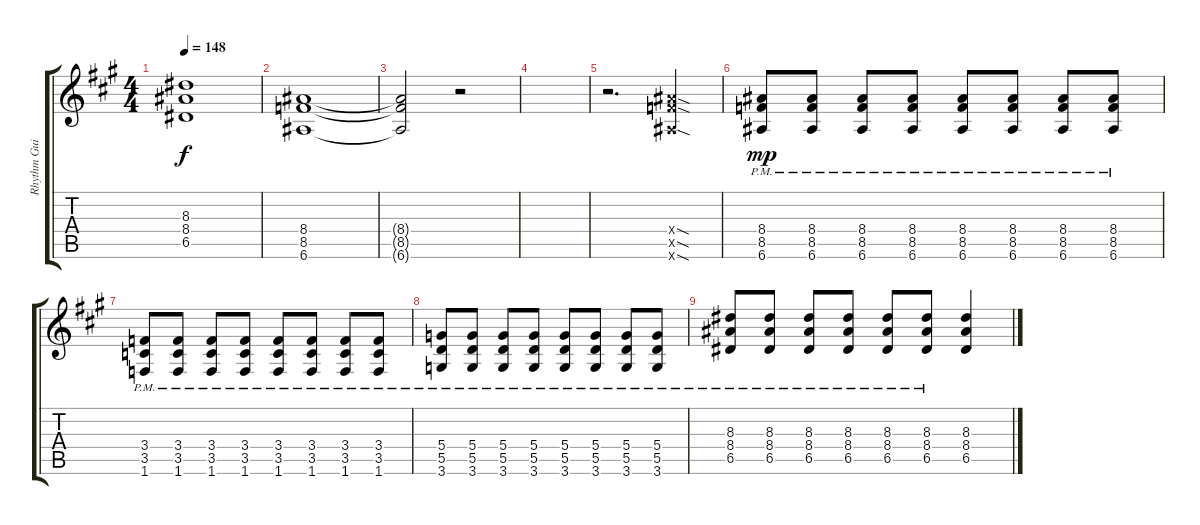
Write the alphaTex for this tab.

\track ("Rhythm Guitar" "Rhythm Gui") {instrument distortionguitar}
\staff {score tabs}
\tuning (E4 B3 G3 D3 A2 E2) {hide}
\ts (4 4)
\tempo 148
\clef g2
\ks a
(8.3{t} 8.4{t} 6.5{t}).1{dy f} |
(8.4 8.5 6.6).1{volume 1} |
(8.4{t} 8.5{t} 6.6{t}).2 r.2 |
|
r.2{d} (8.4{sod x} 8.5{sod x} 6.6{sod x}).4 |
(8.4{pm} 8.5{pm} 6.6{pm}).8{dy mp} (8.4{pm} 8.5{pm} 6.6{pm}).8 (8.4{pm} 8.5{pm} 6.6{pm}).8 (8.4{pm} 8.5{pm} 6.6{pm}).8 (8.4{pm} 8.5{pm} 6.6{pm}).8 (8.4{pm} 8.5{pm} 6.6{pm}).8 (8.4{pm} 8.5{pm} 6.6{pm}).8 (8.4{pm} 8.5{pm} 6.6{pm}).8 |
(3.4{pm} 3.5{pm} 1.6{pm}).8 (3.4{pm} 3.5{pm} 1.6{pm}).8 (3.4{pm} 3.5{pm} 1.6{pm}).8 (3.4{pm} 3.5{pm} 1.6{pm}).8 (3.4{pm} 3.5{pm} 1.6{pm}).8 (3.4{pm} 3.5{pm} 1.6{pm}).8 (3.4{pm} 3.5{pm} 1.6{pm}).8 (3.4{pm} 3.5{pm} 1.6{pm}).8 |
(5.4{pm} 5.5{pm} 3.6{pm}).8 (5.4{pm} 5.5{pm} 3.6{pm}).8 (5.4{pm} 5.5{pm} 3.6{pm}).8 (5.4{pm} 5.5{pm} 3.6{pm}).8 (5.4{pm} 5.5{pm} 3.6{pm}).8 (5.4{pm} 5.5{pm} 3.6{pm}).8 (5.4{pm} 5.5{pm} 3.6{pm}).8 (5.4{pm} 5.5{pm} 3.6{pm}).8 |
(8.3{pm} 8.4{pm} 6.5{pm}).8 (8.3{pm} 8.4{pm} 6.5{pm}).8 (8.3{pm} 8.4{pm} 6.5{pm}).8 (8.3{pm} 8.4{pm} 6.5{pm}).8 (8.3{pm} 8.4{pm} 6.5{pm}).8 (8.3{pm} 8.4{pm} 6.5{pm}).8 (8.3 8.4 6.5).4
